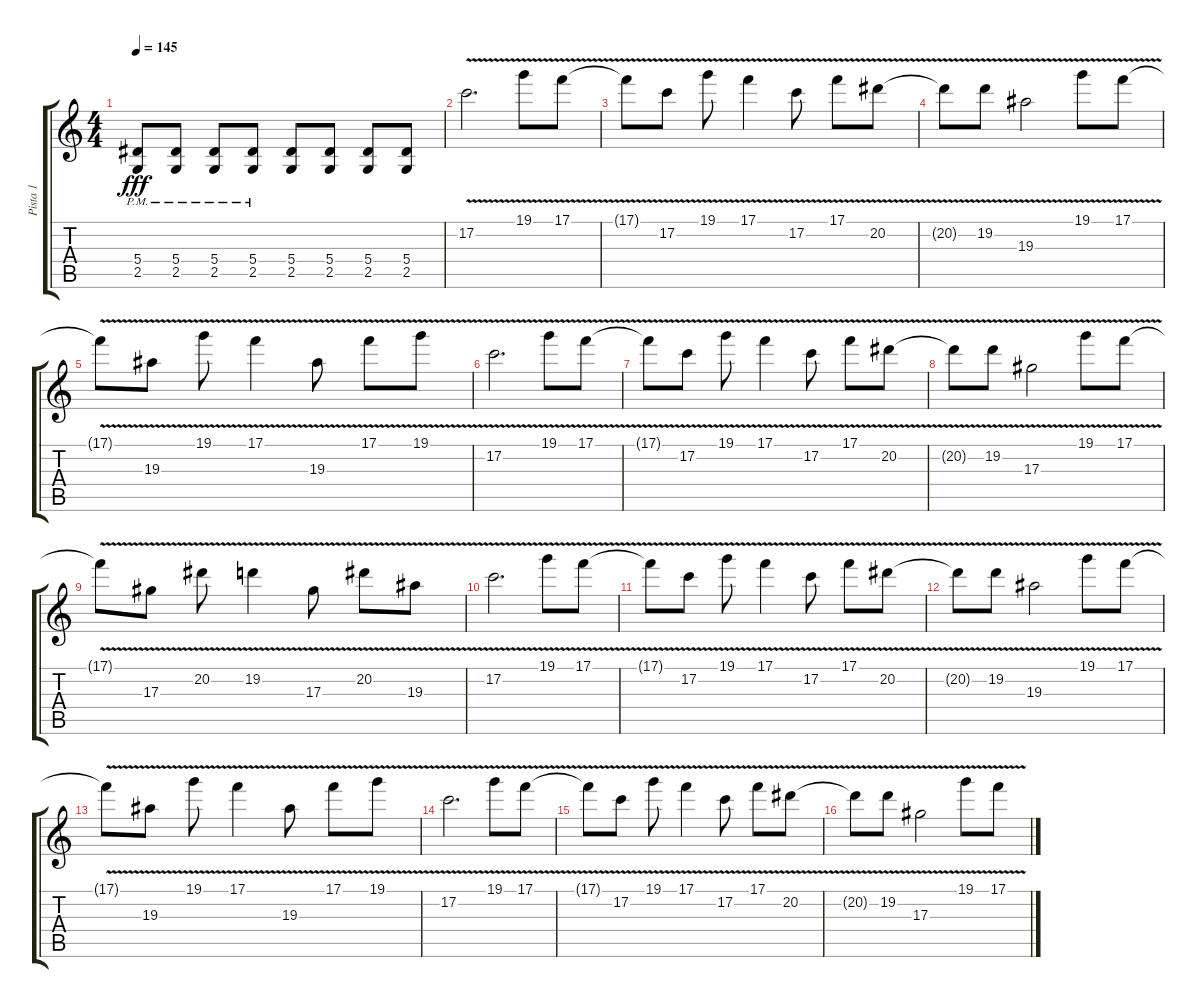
\track ("Pista 1" "Pista 1") {instrument distortionguitar}
\staff {score tabs}
\tuning (C4 G3 Eb3 Bb2 F2 C2) {hide}
\ts (4 4)
\tempo 145
\clef g2
\ks c
(5.4{pm} 2.5{pm}).8{dy fff} (5.4{pm} 2.5{pm}).8 (5.4{pm} 2.5{pm}).8 (5.4{pm} 2.5{pm}).8 (5.4 2.5).8 (5.4 2.5).8 (5.4 2.5).8 (5.4 2.5).8 |
17.2{v}.2{d} 19.1{v}.8 17.1{v}.8 |
17.1{t}.8 17.2{v}.8 19.1{v}.8 17.1{v}.4 17.2{v}.8 17.1{v}.8 20.2{v}.8 |
20.2{t}.8 19.2{v}.8 19.3{v}.2 19.1{v}.8 17.1{v}.8 |
17.1{t}.8 19.3{v}.8 19.1{v}.8 17.1{v}.4 19.3{v}.8 17.1{v}.8 19.1{v}.8 |
17.2{v}.2{d} 19.1{v}.8 17.1{v}.8 |
17.1{t}.8 17.2{v}.8 19.1{v}.8 17.1{v}.4 17.2{v}.8 17.1{v}.8 20.2{v}.8 |
20.2{t}.8 19.2{v}.8 17.3{v}.2 19.1{v}.8 17.1{v}.8 |
17.1{t}.8 17.3{v}.8 20.2{v}.8 19.2{v}.4 17.3{v}.8 20.2{v}.8 19.3{v}.8 |
17.2{v}.2{d} 19.1{v}.8 17.1{v}.8 |
17.1{t}.8 17.2{v}.8 19.1{v}.8 17.1{v}.4 17.2{v}.8 17.1{v}.8 20.2{v}.8 |
20.2{t}.8 19.2{v}.8 19.3{v}.2 19.1{v}.8 17.1{v}.8 |
17.1{t}.8 19.3{v}.8 19.1{v}.8 17.1{v}.4 19.3{v}.8 17.1{v}.8 19.1{v}.8 |
17.2{v}.2{d} 19.1{v}.8 17.1{v}.8 |
17.1{t}.8 17.2{v}.8 19.1{v}.8 17.1{v}.4 17.2{v}.8 17.1{v}.8 20.2{v}.8 |
20.2{t}.8 19.2{v}.8 17.3{v}.2 19.1{v}.8 17.1{v}.8
